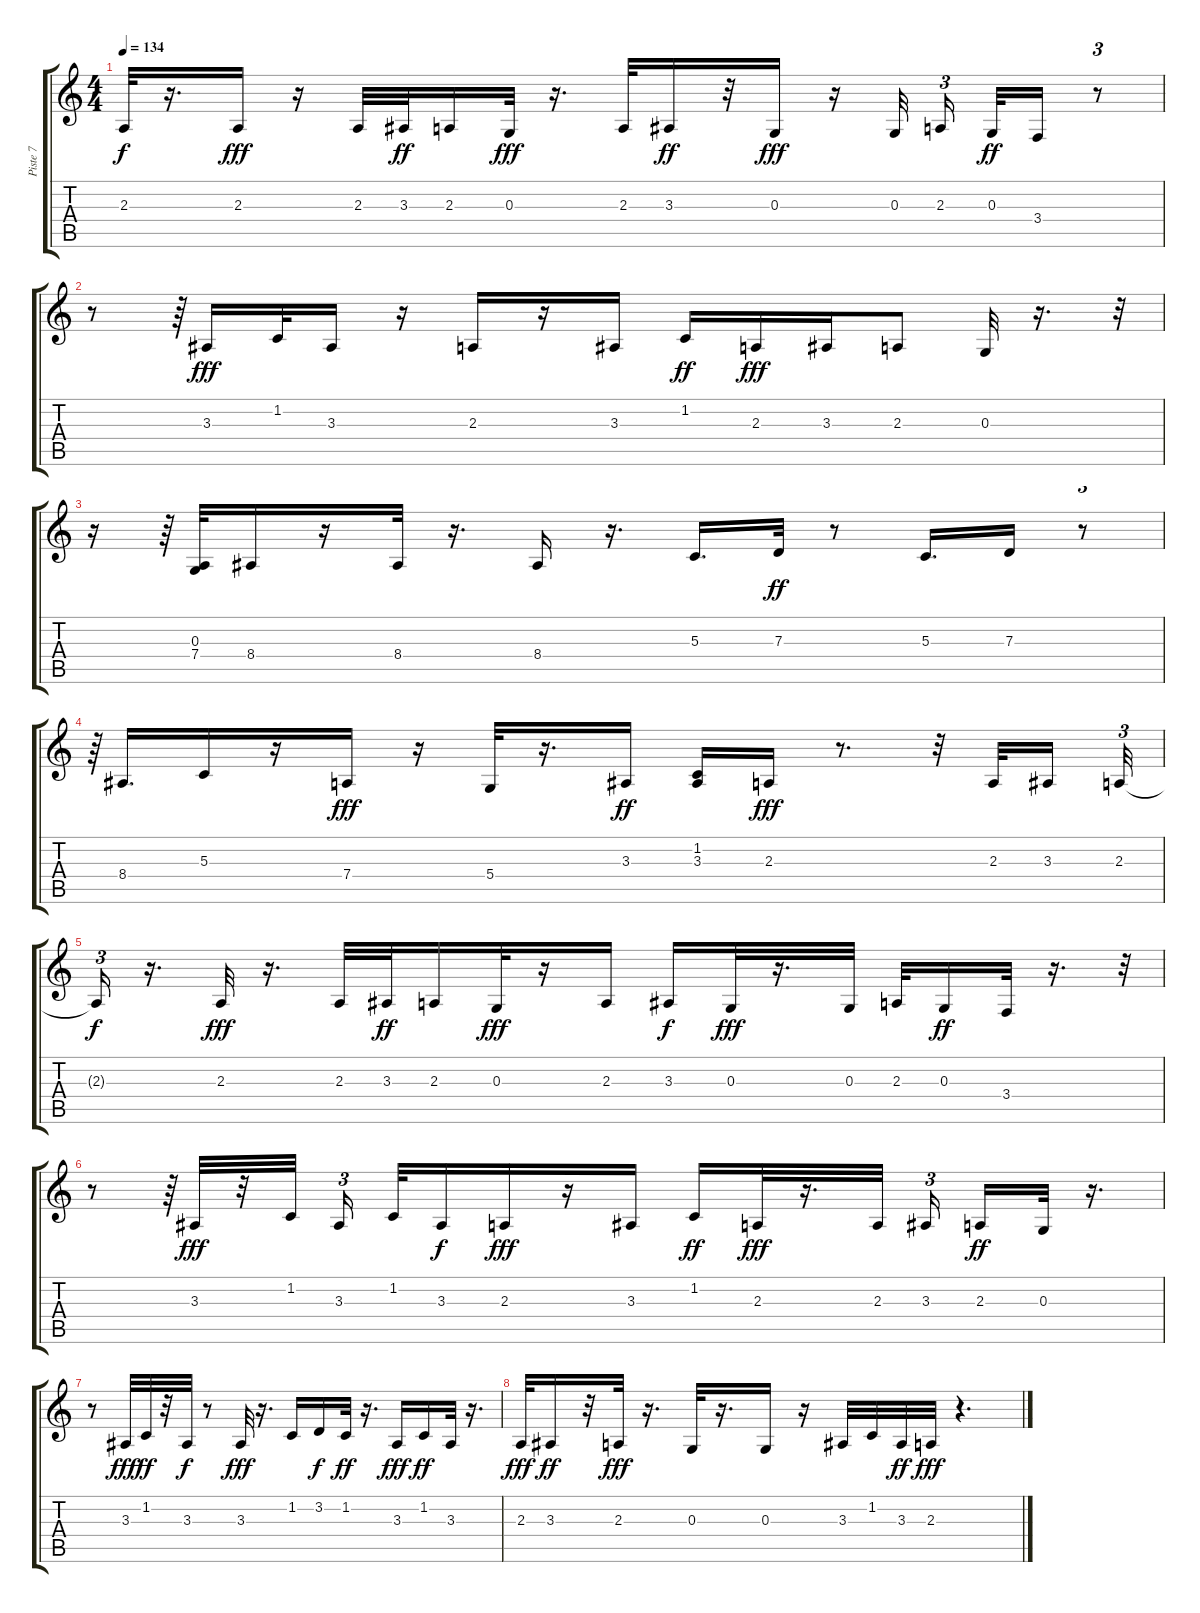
\track ("Piste 7" "Piste 7") {instrument accordion}
\staff {score tabs}
\tuning (E4 B3 G3 D3 A2 E2) {hide}
\ts (4 4)
\tempo 134
\clef g2
\ks c
2.3{t}.32{dy f} r.16{d} 2.3.16{dy fff} r.16 2.3.32 3.3.32{dy ff} 2.3.16 0.3.32{dy fff} r.16{d} 2.3.32 3.3.16{dy ff} r.32 0.3.16{dy fff} r.16 0.3.32{beam splitsecondary} 2.3.16{tu (3 2) beam splitsecondary} 0.3.32{dy ff} 3.4.16 r.8{tu (3 2)} |
r.8 r.64{tu (3 2)} 3.3.16{dy fff} 1.2.32 3.3.16 r.16 2.3.16 r.16 3.3.16 1.2.16{dy ff} 2.3.16{dy fff} 3.3.16 2.3.8 0.3.32 r.16{d} r.32{tu (3 2)} |
r.16 r.64{tu (3 2)} (0.3 7.4).32 8.4.16 r.16 8.4.32 r.16{d} 8.4.16 r.16{d} 5.3.16{d} 7.3.32{dy ff} r.8 5.3.16{d} 7.3.16 r.8{tu (3 2)} |
r.64{tu (3 2)} 8.4.16{d} 5.3.16 r.16 7.4.16{dy fff} r.16 5.4.32 r.16{d} 3.3.16{dy ff} (1.2 3.3).16 2.3.16{dy fff} r.8{d} r.32 2.3.32 3.3.16{beam splitsecondary} 2.3.32{tu (3 2)} |
2.3{t}.16{tu (3 2) dy f} r.16{d} 2.3.32{dy fff} r.16{d} 2.3.32 3.3.32{dy ff} 2.3.16 0.3.32{dy fff} r.16 2.3.16 3.3.16{dy f} 0.3.32{dy fff} r.16{d} 0.3.32 2.3.32 0.3.16{dy ff} 3.4.32 r.16{d} r.32{tu (3 2)} |
r.8 r.64{tu (3 2)} 3.3.32{dy fff} r.32 1.2.32 3.3.16{tu (3 2)} 1.2.32 3.3.16{dy f} 2.3.16{dy fff} r.16 3.3.16 1.2.16{dy ff} 2.3.32{dy fff} r.16{d} 2.3.32 3.3.16{tu (3 2) beam splitsecondary} 2.3.16{dy ff} 0.3.32 r.16{d} |
r.8 3.3.32{dy fff} 1.2.32{dy ff} r.32 3.3.32{dy f} r.8 3.3.32{dy fff} r.16{d} 1.2.16 3.2.16{dy f} 1.2.32{dy ff} r.16{d} 3.3.16{dy fff} 1.2.16{dy ff} 3.3.32 r.16{d} |
2.3.32{dy fff} 3.3.16{dy ff} r.32 2.3.32{dy fff} r.16{d} 0.3.32 r.16{d} 0.3.16 r.16 3.3.32 1.2.32 3.3.32{dy ff} 2.3.32{dy fff} r.4{d}
